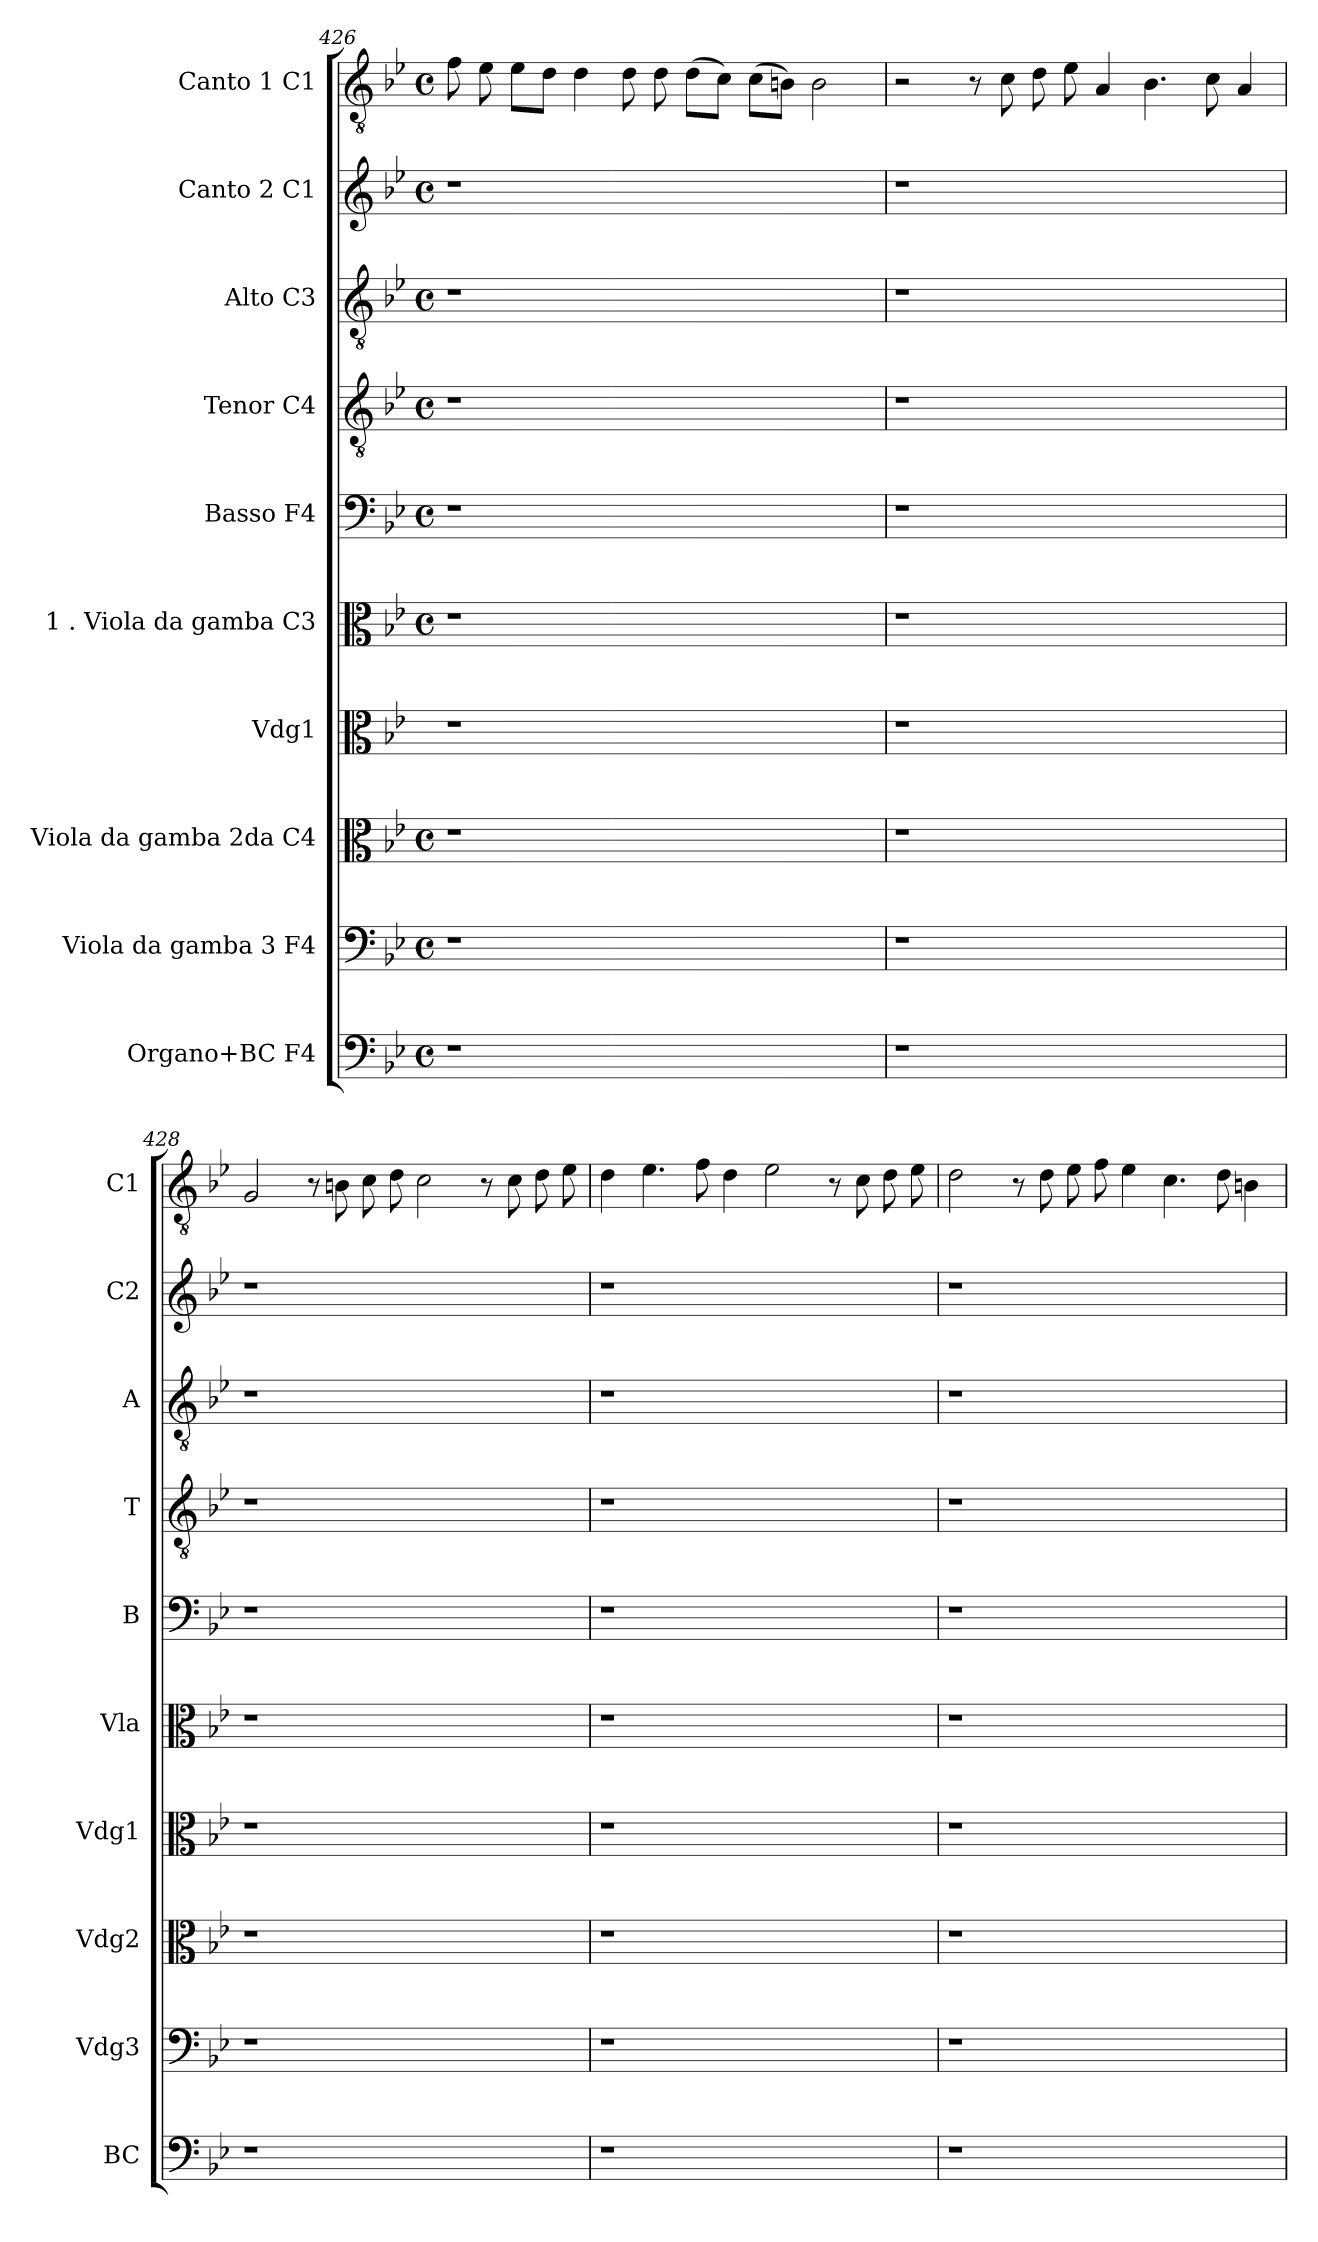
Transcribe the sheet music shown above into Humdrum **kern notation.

**kern	**kern	**kern	**kern	**kern	**kern	**kern	**kern	**kern	**kern
*part10	*part9	*part8	*part7	*part6	*part5	*part4	*part3	*part2	*part1
*staff10	*staff9	*staff8	*staff7	*staff6	*staff5	*staff4	*staff3	*staff2	*staff1
*I"Organo+BC F4	*I"Viola da gamba 3 F4	*I"Viola da gamba 2da C4	*I"Vdg1	*I"1 . Viola da gamba C3	*I"Basso F4	*I"Tenor C4	*I"Alto C3	*I"Canto 2 C1	*I"Canto 1 C1
*I'BC	*I'Vdg3	*I'Vdg2	*I'Vdg1	*I'Vla	*I'B	*I'T	*I'A	*I'C2	*I'C1
!!LO:LB:g=z
*clefF4	*clefF4	*clefC3	*clefC3	*clefC3	*clefF4	*clefGv2	*clefGv2	*clefG2	*clefGv2
*k[b-e-]	*k[b-e-]	*k[b-e-]	*k[b-e-]	*k[b-e-]	*k[b-e-]	*k[b-e-]	*k[b-e-]	*k[b-e-]	*k[b-e-]
*B-:	*B-:	*B-:	*B-:	*B-:	*B-:	*B-:	*B-:	*B-:	*B-:
*M4/4	*M4/4	*M4/4	*	*M4/4	*M4/4	*M4/4	*M4/4	*M4/4	*M4/4
*met(c)	*met(c)	*met(c)	*	*met(c)	*met(c)	*met(c)	*met(c)	*met(c)	*met(c)
=426	=426	=426	=426	=426	=426	=426	=426	=426	=426
1r	1r	1r	1r	1r	1r	1r	1r	1r	8f\
.	.	.	.	.	.	.	.	.	8e-\
.	.	.	.	.	.	.	.	.	8e-\L
.	.	.	.	.	.	.	.	.	8d\J
.	.	.	.	.	.	.	.	.	4d\
.	.	.	.	.	.	.	.	.	8d\
.	.	.	.	.	.	.	.	.	8d\
1ryy	1ryy	1ryy	1ryy	1ryy	1ryy	1ryy	1ryy	1ryy	(>8d\L
.	.	.	.	.	.	.	.	.	8c\J)
.	.	.	.	.	.	.	.	.	(>8c\L
.	.	.	.	.	.	.	.	.	8Bn\J)
.	.	.	.	.	.	.	.	.	2B\
=427	=427	=427	=427	=427	=427	=427	=427	=427	=427
1r	1r	1r	1r	1r	1r	1r	1r	1r	2r
.	.	.	.	.	.	.	.	.	8r
.	.	.	.	.	.	.	.	.	8c\
.	.	.	.	.	.	.	.	.	8d\
.	.	.	.	.	.	.	.	.	8e-\
1ryy	1ryy	1ryy	1ryy	1ryy	1ryy	1ryy	1ryy	1ryy	4A/
.	.	.	.	.	.	.	.	.	4.B-\
.	.	.	.	.	.	.	.	.	8c\
.	.	.	.	.	.	.	.	.	4A/
!!LO:LB:g=z
=428	=428	=428	=428	=428	=428	=428	=428	=428	=428
1r	1r	1r	1r	1r	1r	1r	1r	1r	2G/
.	.	.	.	.	.	.	.	.	8r
.	.	.	.	.	.	.	.	.	8Bn\
.	.	.	.	.	.	.	.	.	8c\
.	.	.	.	.	.	.	.	.	8d\
1ryy	1ryy	1ryy	1ryy	1ryy	1ryy	1ryy	1ryy	1ryy	2c\
.	.	.	.	.	.	.	.	.	8r
.	.	.	.	.	.	.	.	.	8c\
.	.	.	.	.	.	.	.	.	8d\
.	.	.	.	.	.	.	.	.	8e-\
=429	=429	=429	=429	=429	=429	=429	=429	=429	=429
1r	1r	1r	1r	1r	1r	1r	1r	1r	4d\
.	.	.	.	.	.	.	.	.	4.e-\
.	.	.	.	.	.	.	.	.	8f\
.	.	.	.	.	.	.	.	.	4d\
1ryy	1ryy	1ryy	1ryy	1ryy	1ryy	1ryy	1ryy	1ryy	2e-\
.	.	.	.	.	.	.	.	.	8r
.	.	.	.	.	.	.	.	.	8c\
.	.	.	.	.	.	.	.	.	8d\
.	.	.	.	.	.	.	.	.	8e-\
!!LO:LB:g=z
=430	=430	=430	=430	=430	=430	=430	=430	=430	=430
1r	1r	1r	1r	1r	1r	1r	1r	1r	2d\
.	.	.	.	.	.	.	.	.	8r
.	.	.	.	.	.	.	.	.	8d\
.	.	.	.	.	.	.	.	.	8e-\
.	.	.	.	.	.	.	.	.	8f\
1ryy	1ryy	1ryy	1ryy	1ryy	1ryy	1ryy	1ryy	1ryy	4e-\
.	.	.	.	.	.	.	.	.	4.c\
.	.	.	.	.	.	.	.	.	8d\
.	.	.	.	.	.	.	.	.	4Bn\
=	=	=	=	=	=	=	=	=	=
*-	*-	*-	*-	*-	*-	*-	*-	*-	*-
